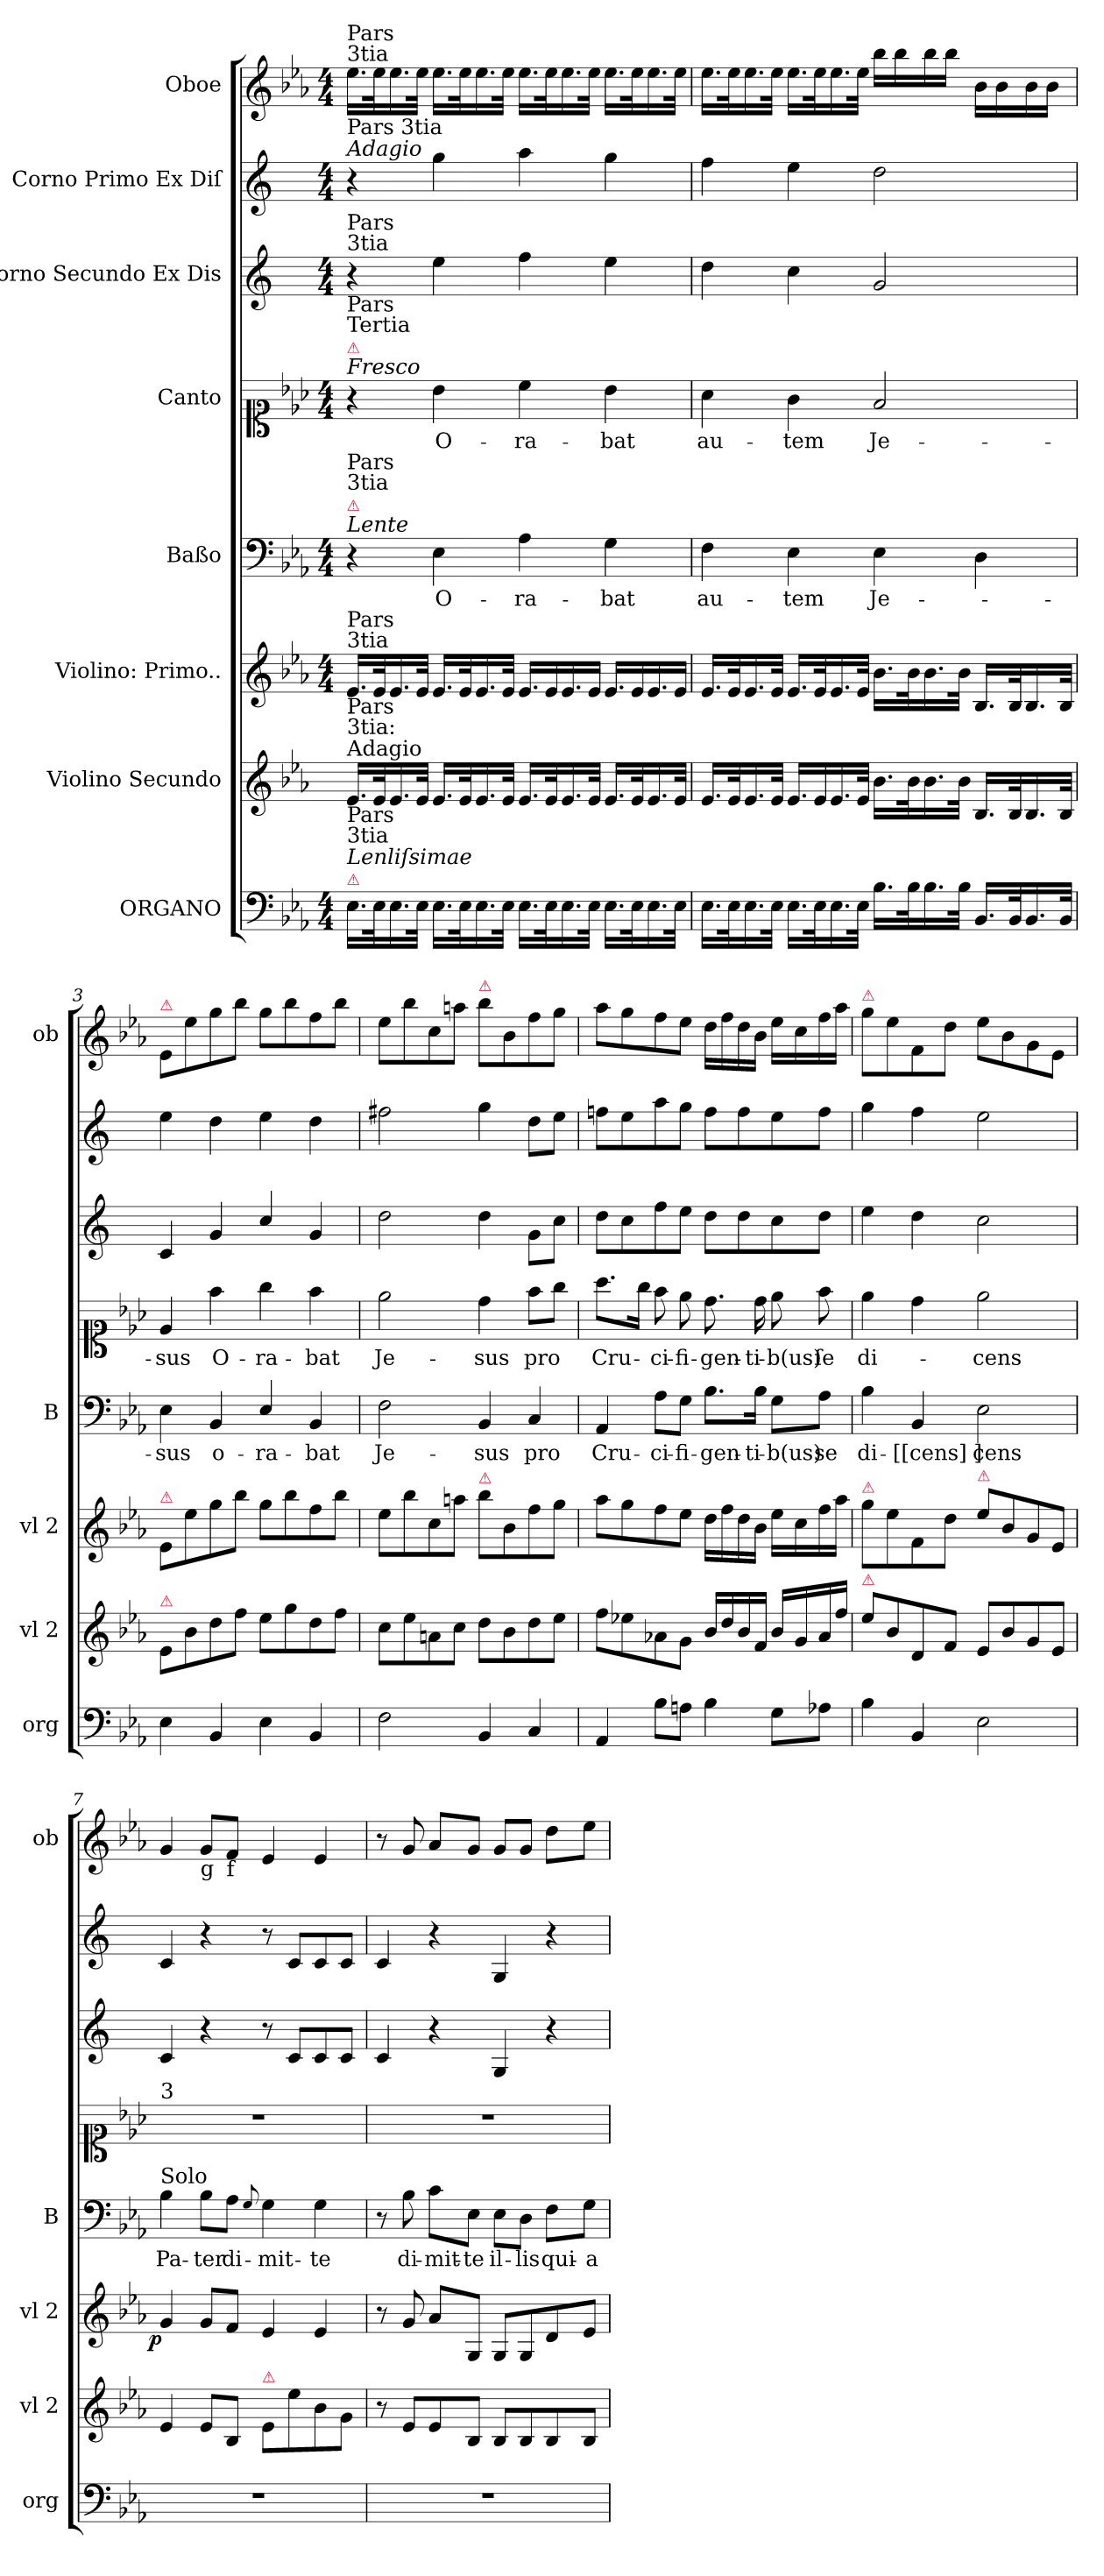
**kern	**kern	**kern	**dynam	**kern	**text	**kern	**text	**kern	**kern	**kern
*part8	*part7	*part6	*part6	*part5	*part5	*part4	*part4	*part3	*part2	*part1
*staff8	*staff7	*staff6	*staff6	*staff5	*staff5	*staff4	*staff4	*staff3	*staff2	*staff1
*I"ORGANO	*I"Violino Secundo	*I"Violino: Primo..	*	*I"Baßo	*	*I"Canto	*	*I"Corno Secundo Ex Dis	*I"Corno Primo Ex Diſ	*I"Oboe
*I'org	*I'vl 2	*I'vl 2	*	*I'B	*	*	*	*	*	*I'ob
*clefF4	*clefG2	*clefG2	*	*clefF4	*	*clefC1	*	*clefG2	*clefG2	*clefG2
*	*	*	*	*	*	*	*	*ITrd5c9	*ITrd5c9	*
*k[b-e-a-]	*k[b-e-a-]	*k[b-e-a-]	*	*k[b-e-a-]	*	*k[b-e-a-]	*	*k[b-e-a-]	*k[b-e-a-]	*k[b-e-a-]
*E-:	*E-:	*E-:	*	*E-:	*	*E-:	*	*E-:	*E-:	*E-:
*M4/4	*	*M4/4	*	*M4/4	*	*M4/4	*	*M4/4	*M4/4	*M4/4
=1	=1	=1	=1	=1	=1	=1	=1	=1	=1	=1
!	!	!	!	!	!	!	!	!	!	!LO:TX:a:t=Pars \n3tia
!	!	!	!	!	!	!	!	!	!LO:TX:a:i:t=Adagio	!
!	!	!	!	!	!	!	!	!	!LO:TX:a:t=Pars 3tia	!
!	!	!	!	!	!	!	!	!LO:TX:a:t=Pars \n3tia	!	!
!	!	!	!	!	!	!LO:TX:a:i:t=Fresco	!	!	!	!
!	!	!	!	!	!	!LO:TX:a:color=crimson:t=⚠	!	!	!	!
!	!	!	!	!	!	!LO:TX:a:t=Pars \nTertia	!	!	!	!
!	!	!	!	!LO:TX:a:i:t=Lente	!	!	!	!	!	!
!	!	!	!	!LO:TX:a:color=crimson:t=⚠	!	!	!	!	!	!
!	!	!	!	!LO:TX:a:t=Pars \n3tia	!	!	!	!	!	!
!	!	!LO:TX:a:t=Pars \n3tia	!	!	!	!	!	!	!	!
!	!LO:TX:a:t=Adagio	!	!	!	!	!	!	!	!	!
!	!LO:TX:a:t=Pars \n3tia&colon;	!	!	!	!	!	!	!	!	!
!LO:TX:a:color=crimson:t=⚠	!	!	!	!	!	!	!	!	!	!
!LO:TX:a:i:t=Lenliſsimae	!	!	!	!	!	!	!	!	!	!
!LO:TX:a:t=Pars \n3tia	!	!	!	!	!	!	!	!	!	!
16.E-\LL	16.e-/LL	16.e-/LL	.	4r	.	4r	.	4r	4r	16.ee-\LL
32E-\K	32e-/K	32e-/K	.	.	.	.	.	.	.	32ee-\K
16.E-\	16.e-/	16.e-/	.	.	.	.	.	.	.	16.ee-\
32E-\JJk	32e-/JJk	32e-/JJk	.	.	.	.	.	.	.	32ee-\JJk
16.E-\LL	16.e-/LL	16.e-/LL	.	4E-\	O-	4b-\	O-	4g\	4b-\	16.ee-\LL
32E-\K	32e-/K	32e-/K	.	.	.	.	.	.	.	32ee-\K
16.E-\	16.e-/	16.e-/	.	.	.	.	.	.	.	16.ee-\
32E-\JJk	32e-/JJk	32e-/JJk	.	.	.	.	.	.	.	32ee-\JJk
16.E-\LL	16.e-/LL	16.e-/LL	.	4A-\	-ra-	4cc\	-ra-	4a-\	4cc\	16.ee-\LL
!	!	!LO:N:vis=16	!	!	!	!	!	!	!	!
32E-\K	32e-/K	32e-/	.	.	.	.	.	.	.	32ee-\K
16.E-\	16.e-/	16.e-/	.	.	.	.	.	.	.	16.ee-\
!	!	!LO:N:vis=16	!	!	!	!	!	!	!	!
32E-\JJk	32e-/JJk	32e-/JJ	.	.	.	.	.	.	.	32ee-\JJk
16.E-\LL	16.e-/LL	16.e-/LL	.	4G\	-bat	4b-\	-bat	4g\	4b-\	16.ee-\LL
!	!	!LO:N:vis=16	!	!	!	!	!	!	!	!
32E-\K	32e-/K	32e-/	.	.	.	.	.	.	.	32ee-\K
16.E-\	16.e-/	16.e-/	.	.	.	.	.	.	.	16.ee-\
!	!	!LO:N:vis=16	!	!	!	!	!	!	!	!
32E-\JJk	32e-/JJk	32e-/JJ	.	.	.	.	.	.	.	32ee-\JJk
=2	=2	=2	=2	=2	=2	=2	=2	=2	=2	=2
16.E-\LL	16.e-/LL	16.e-/LL	.	4F\	au-	4a-\	au-	4f\	4a-\	16.ee-\LL
32E-\K	32e-/K	32e-/K	.	.	.	.	.	.	.	32ee-\K
16.E-\	16.e-/	16.e-/	.	.	.	.	.	.	.	16.ee-\
32E-\JJk	32e-/JJk	32e-/JJk	.	.	.	.	.	.	.	32ee-\JJk
16.E-\LL	16.e-/LL	16.e-/LL	.	4E-\	-tem	4g\	-tem	4e-\	4g\	16.ee-\LL
!	!LO:N:vis=16	!	!	!	!	!	!	!	!	!
32E-\K	32e-/	32e-/K	.	.	.	.	.	.	.	32ee-\K
16.E-\	16.e-/	16.e-/	.	.	.	.	.	.	.	16.ee-\
32E-\JJk	32e-/JJk	32e-/JJk	.	.	.	.	.	.	.	32ee-\JJk
16.B-\LL	16.b-\LL	16.b-\LL	.	4E-\	Je-	2f/	Je-	2B-/	2f\	16bb-\LL
.	.	.	.	.	.	.	.	.	.	16bb-\
32B-\K	32b-\K	32b-\K	.	.	.	.	.	.	.	.
16.B-\	16.b-\	16.b-\	.	.	.	.	.	.	.	16bb-\
.	.	.	.	.	.	.	.	.	.	16bb-\JJ
32B-\JJk	32b-\JJk	32b-\JJk	.	.	.	.	.	.	.	.
16.BB-/LL	16.B-/LL	16.B-/LL	.	4D\	.	.	.	.	.	16b-\LL
.	.	.	.	.	.	.	.	.	.	16b-\
32BB-/K	32B-/K	32B-/K	.	.	.	.	.	.	.	.
16.BB-/	16.B-/	16.B-/	.	.	.	.	.	.	.	16b-\
.	.	.	.	.	.	.	.	.	.	16b-\JJ
32BB-/JJk	32B-/JJk	32B-/JJk	.	.	.	.	.	.	.	.
=3	=3	=3	=3	=3	=3	=3	=3	=3	=3	=3
!	!	!	!	!	!	!	!	!	!	!LO:TX:a:color=crimson:t=⚠
!	!	!LO:TX:a:color=crimson:t=⚠	!	!	!	!	!	!	!	!
!	!LO:TX:a:color=crimson:t=⚠	!	!	!	!	!	!	!	!	!
4E-\	8e-/L	8e-/L	.	4E-\	-sus	4e-/	-sus	4E-/	4g\	8e-/L
.	8b-\	8ee-\	.	.	.	.	.	.	.	8ee-\
4BB-/	8dd\	8gg\	.	4BB-/	o-	4ff\	O-	4B-/	4f\	8gg\
.	8ff\J	8bb-\J	.	.	.	.	.	.	.	8bb-\J
4E-\	8ee-\L	8gg\L	.	4E-/	-ra-	4gg\	-ra-	4e-/	4g\	8gg\L
.	8gg\	8bb-\	.	.	.	.	.	.	.	8bb-\
4BB-/	8dd\	8ff\	.	4BB-/	-bat	4ff\	-bat	4B-/	4f\	8ff\
.	8ff\J	8bb-\J	.	.	.	.	.	.	.	8bb-\J
=4	=4	=4	=4	=4	=4	=4	=4	=4	=4	=4
2F\	8cc\L	8ee-\L	.	2F\	Je-	2ee-\	Je-	2f\	2an\	8ee-\L
.	8ee-\	8bb-\	.	.	.	.	.	.	.	8bb-\
.	8an\	8cc\	.	.	.	.	.	.	.	8cc\
.	8cc\J	8aan\J	.	.	.	.	.	.	.	8aan\J
!	!	!	!	!	!	!	!	!	!	!LO:TX:a:color=crimson:t=⚠
!	!	!LO:TX:a:color=crimson:t=⚠	!	!	!	!	!	!	!	!
4BB-/	8dd\L	8bb-\L	.	4BB-/	-sus	4dd\	-sus	4f\	4b-\	8bb-\L
.	8b-\	8b-/	.	.	.	.	.	.	.	8b-/
4C/	8dd\	8ff\	.	4C/	pro	8ff\L	pro	8B-\L	8f\L	8ff\
.	8ee-\J	8gg\J	.	.	.	8gg\J	.	8e-\J	8g\J	8gg\J
=5	=5	=5	=5	=5	=5	=5	=5	=5	=5	=5
4AA-/	8ff\L	8aa-\L	.	4AA-/	Cru-	8.aa-\L	Cru-	8f\L	8a-X\L	8aa-\L
.	8ee-X\	8gg\	.	.	.	.	.	8e-\	8g\	8gg\
.	.	.	.	.	.	16gg\Jk	.	.	.	.
8B-\L	8a-X\	8ff\	.	8A-\L	-ci-	8ff\	-ci-	8a-\	8cc\	8ff\
8An\J	8g\J	8ee-\J	.	8G\J	-fi-	8ee-\	-fi-	8g\J	8b-\J	8ee-\J
4B-\	16b-/LL	16dd\LL	.	8.B-\L	-gen-	8.dd\	gen-	8f\L	8a-\L	16dd\LL
.	16dd/	16ff\	.	.	.	.	.	.	.	16ff\
.	16b-/	16dd\	.	.	.	.	.	8f\	8a-\	16dd\
.	16f/JJ	16b-\JJ	.	16B-\Jk	-ti-	16dd\	-ti-	.	.	16b-\JJ
8G\L	16b-/LL	16ee-\LL	.	8G\L	-b(us)	8ee-\	-b(us)	8e-\	8g\	16ee-\LL
.	16g/	16cc\	.	.	.	.	.	.	.	16cc\
8A-X\J	16a-/	16ff\	.	8A-\J	se	8ff\	ſe	8f\J	8a-\J	16ff\
.	16ff\JJ	16aa-\JJ	.	.	.	.	.	.	.	16aa-\JJ
=6	=6	=6	=6	=6	=6	=6	=6	=6	=6	=6
!	!	!	!	!	!	!	!	!	!	!LO:TX:a:color=crimson:t=⚠
!	!	!LO:TX:a:color=crimson:t=⚠	!	!	!	!	!	!	!	!
!	!LO:TX:a:color=crimson:t=⚠	!	!	!	!	!	!	!	!	!
4B-\	8ee-\L	8gg\L	.	4B-\	di-	4ee-\	di-	4g\	4b-\	8gg\L
.	8b-\	8ee-\	.	.	.	.	.	.	.	8ee-\
4BB-/	8d/	8f/	.	4BB-/	[[cens]]	4dd\	.	4f\	4a-\	8f/
.	8f/J	8dd\J	.	.	.	.	.	.	.	8dd\J
!	!	!LO:TX:a:color=crimson:t=⚠	!	!	!	!	!	!	!	!
2E-\	8e-/L	8ee-\L	.	2E-\	-cens	2ee-\	-cens	2e-\	2g\	8ee-\L
.	8b-/	8b-\	.	.	.	.	.	.	.	8b-\
.	8g/	8g/	.	.	.	.	.	.	.	8g\
.	8e-/J	8e-/J	.	.	.	.	.	.	.	8e-\J
=7	=7	=7	=7	=7	=7	=7	=7	=7	=7	=7
!	!	!	!	!	!	!LO:TX:a:t=3	!	!	!	!
!	!	!	!	!LO:TX:a:t=Solo	!	!	!	!	!	!
!	!	!	!LO:DY:b:rj	!	!	!	!	!	!	!
1r	4e-/	4g/	p	4B-\	Pa-	1r	.	4E-/	4E-/	4g/
!	!	!	!	!	!	!	!	!	!	!LO:TX:b:t=g
.	8e-/L	8g/L	.	8B-\L	-ter	.	.	4r	4r	8g/L
!	!	!	!	!	!	!	!	!	!	!LO:TX:b:t=f
.	8B-/J	8f/J	.	8A-\J	di-	.	.	.	.	8f/J
.	.	.	.	8qqG/	.	.	.	.	.	.
!	!LO:TX:a:color=crimson:t=⚠	!	!	!	!	!	!	!	!	!
.	8e-/L	4e-/	.	4G\	-mit-	.	.	8r	8r	4e-/
.	8ee-\	.	.	.	.	.	.	8E-/L	8E-/L	.
.	8b-\	4e-/	.	4G\	-te	.	.	8E-/	8E-/	4e-/
.	8g\J	.	.	.	.	.	.	8E-/J	8E-/J	.
=8	=8	=8	=8	=8	=8	=8	=8	=8	=8	=8
1r	8r	8r	.	8r	.	1r	.	4E-/	4E-/	8r
!	!	!	!	!	!LO:LY:i	!	!	!	!	!
.	8e-/L	8g/	.	8B-\	di-	.	.	.	.	8g/
!	!	!	!	!	!LO:LY:i	!	!	!	!	!
.	8e-/	8a-/L	.	8c\L	-mit-	.	.	4r	4r	8a-/L
!	!	!	!	!	!LO:LY:i	!	!	!	!	!
.	8B-/J	8G/J	.	8E-\J	-te	.	.	.	.	8g/J
.	8B-/L	8G/L	.	8E-\L	il-	.	.	4BB-/	4BB-/	8g/L
.	8B-/	8G/	.	8D\J	-lis	.	.	.	.	8g/J
.	8B-/	8d/	.	8F\L	qui-	.	.	4r	4r	8dd\L
.	8B-/J	8e-/J	.	8G\J	-a	.	.	.	.	8ee-\J
=	=	=	=	=	=	=	=	=	=	=
*-	*-	*-	*-	*-	*-	*-	*-	*-	*-	*-
